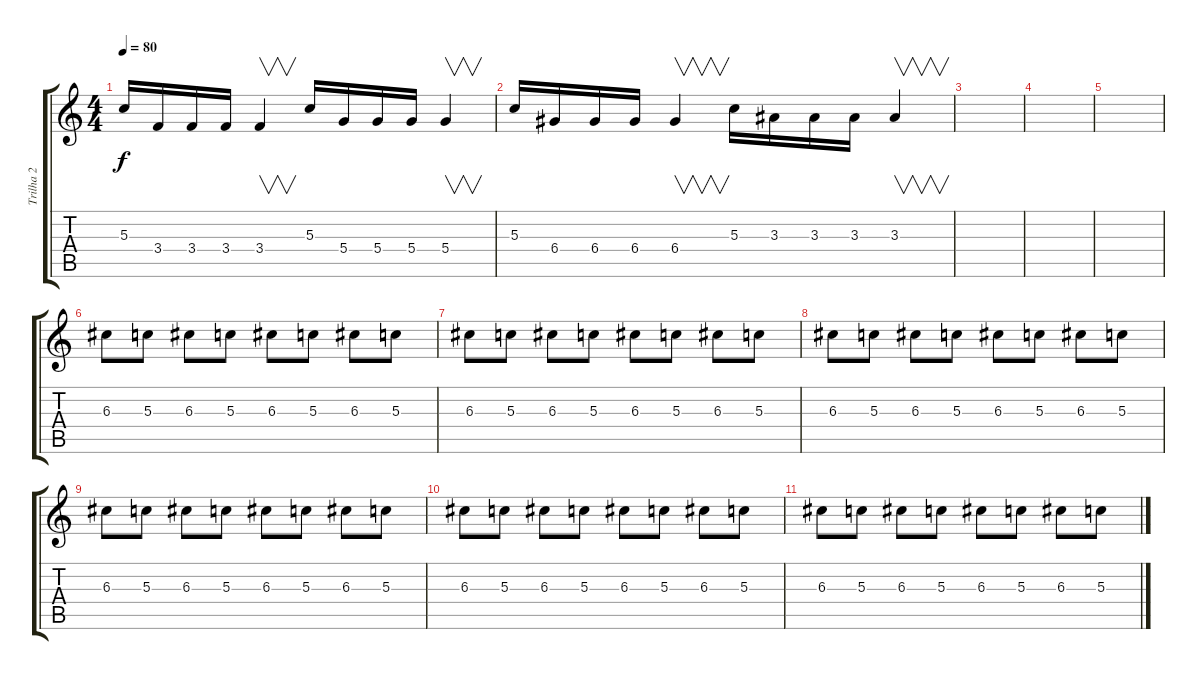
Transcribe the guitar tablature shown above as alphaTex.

\track ("Trilha 2" "Trilha 2") {instrument electricguitarclean}
\staff {score tabs}
\tuning (E4 B3 G3 D3 A2 E2) {hide}
\ts (4 4)
\tempo 80
\clef g2
\ks c
5.3.16{dy f} 3.4.16 3.4.16 3.4.16 3.4.4{v} 5.3.16 5.4.16 5.4.16 5.4.16 5.4.4{v} |
5.3.16 6.4.16 6.4.16 6.4.16 6.4.4{v} 5.3.16 3.3.16 3.3.16 3.3.16 3.3.4{v} |
|
|
|
6.3.8 5.3.8 6.3.8 5.3.8 6.3.8 5.3.8 6.3.8 5.3.8 |
6.3.8{volume 11} 5.3.8 6.3.8 5.3.8 6.3.8 5.3.8 6.3.8 5.3.8 |
6.3.8{volume 8} 5.3.8 6.3.8 5.3.8 6.3.8 5.3.8 6.3.8 5.3.8 |
6.3.8{volume 5} 5.3.8 6.3.8 5.3.8 6.3.8 5.3.8 6.3.8 5.3.8 |
6.3.8{volume 3} 5.3.8 6.3.8 5.3.8 6.3.8 5.3.8 6.3.8 5.3.8 |
6.3.8{volume 0} 5.3.8 6.3.8 5.3.8 6.3.8 5.3.8 6.3.8 5.3.8
